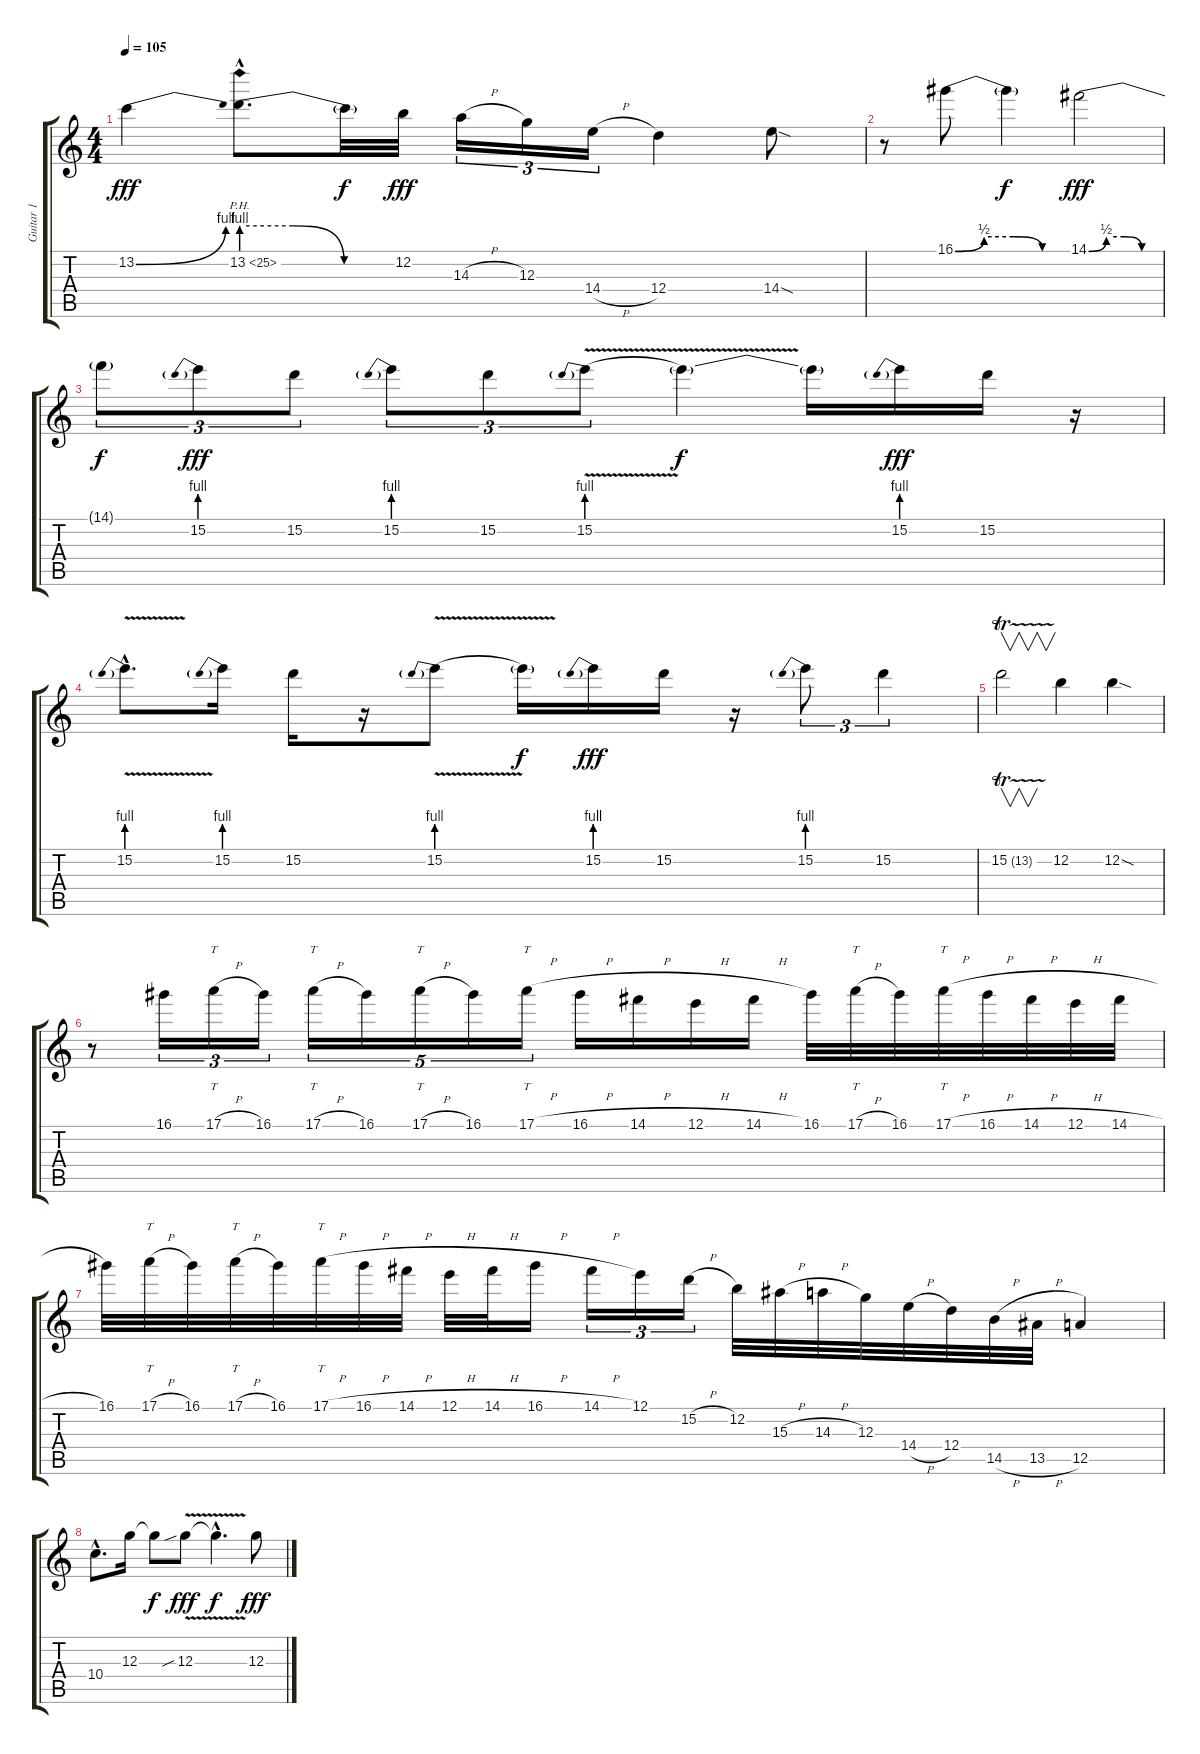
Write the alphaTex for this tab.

\track ("Guitar 1" "Guitar 1") {instrument distortionguitar}
\staff {score tabs}
\tuning (E4 B3 G3 D3 A2 E2) {hide}
\ts (4 4)
\tempo 105
\clef g2
\ks c
13.2{be (bend 0 0 60 4)}.4{dy fff} 13.2{be (custom 0 4 20 4 40 0 60 0) ph 12 hac}.8{d} 13.2{t}.32{dy f} 12.2.32{dy fff} 14.3{h}.16{tu (3 2)} 12.3.16{tu (3 2)} 14.4{h}.16{tu (3 2)} 12.4.4 14.4{sod}.8 |
r.8 16.1{be (custom 0 0 15 2 30 2 45 0 60 0)}.8 16.1{t}.4{dy f} 14.1{be (custom 0 0 15 2 30 2 45 0 60 0)}.2{dy fff} |
14.1{t}.8{tu (3 2) dy f} 15.2{be (prebend 0 4 60 4)}.8{tu (3 2) dy fff} 15.2.8{tu (3 2)} 15.2{be (prebend 0 4 60 4)}.8{tu (3 2)} 15.2.8{tu (3 2)} 15.2{be (prebend 0 4 60 4) v}.8{tu (3 2)} 15.2{t}.4{dy f} 15.2{t}.16 15.2{be (prebend 0 4 60 4)}.16{dy fff} 15.2.16 r.16 |
15.2{be (prebend 0 4 60 4) v hac}.8{d} 15.2{be (prebend 0 4 60 4)}.16 15.2.16 r.16 15.2{be (prebend 0 4 60 4) v}.8 15.2{t}.16{dy f} 15.2{be (prebend 0 4 60 4)}.16{dy fff} 15.2.16 r.16 15.2{be (prebend 0 4 60 4)}.8{tu (3 2)} 15.2.4{tu (3 2)} |
15.2{tr (13 32)}.2{v} 12.2.4 12.2{sod}.4 |
r.8 16.1.16{tu (3 2)} 17.1{h}.16{tt tu (3 2)} 16.1.16{tu (3 2)} 17.1{h}.16{tt tu (5 4)} 16.1.16{tu (5 4)} 17.1{h}.16{tt tu (5 4)} 16.1.16{tu (5 4)} 17.1{h}.16{tt tu (5 4)} 16.1{h}.16 14.1{h}.16 12.1{h}.16 14.1{h}.16 16.1.32 17.1{h}.32{tt} 16.1.32 17.1{h}.32{tt} 16.1{h}.32 14.1{h}.32 12.1{h}.32 14.1{h}.32 |
16.1.32 17.1{h}.32{tt} 16.1.32 17.1{h}.32{tt} 16.1.32 17.1{h}.32{tt} 16.1{h}.32 14.1{h}.32 12.1{h}.32 14.1{h}.32 16.1{h}.16 14.1{h}.16{tu (3 2)} 12.1.16{tu (3 2)} 15.2{h}.16{tu (3 2)} 12.2.32 15.3{h}.32 14.3{h}.32 12.3.32 14.4{h}.32 12.4.32 14.5{h}.32 13.5{h}.32 12.5.4 |
10.4{hac}.8{d} 12.3.16 12.3{t}.8{dy f} 12.3{v sib}.8{dy fff} 12.3{hac t}.4{d dy f} 12.3.8{dy fff}
